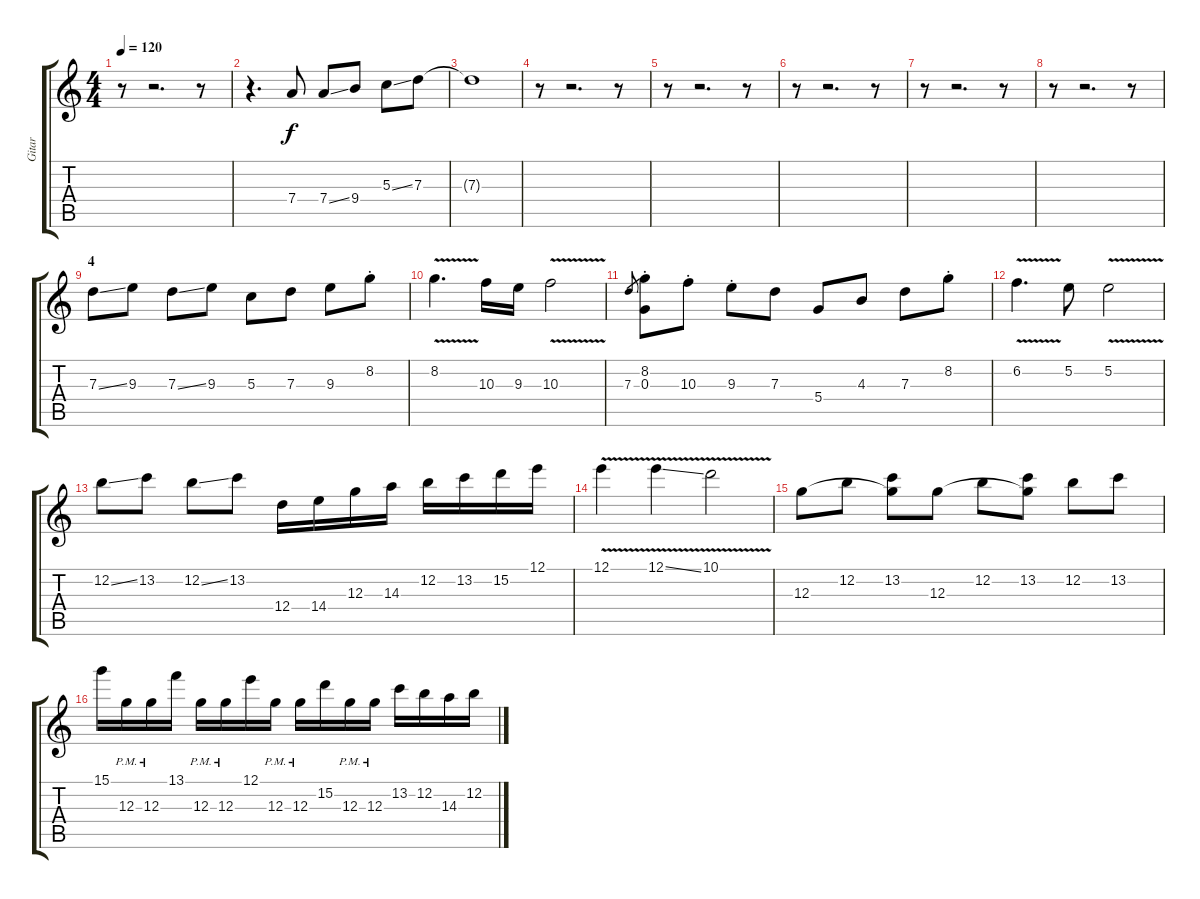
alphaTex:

\track ("Gitar" "Gitar") {instrument electricguitarjazz}
\staff {score tabs}
\tuning (E4 B3 G3 D3 A2 E2) {hide}
\ts (4 4)
\tempo 120
\clef g2
\ks c
r.8{dy f} r.2{d} r.8 |
r.4{d} 7.4.8 7.4{ss}.8 9.4.8 5.3{ss}.8 7.3.8 |
7.3{t}.1 |
r.8 r.2{d} r.8 |
r.8 r.2{d} r.8 |
r.8 r.2{d} r.8 |
r.8 r.2{d} r.8 |
r.8 r.2{d} r.8 |
\section ("" "4")
7.3{ss}.8 9.3.8 7.3{ss}.8 9.3.8 5.3.8 7.3.8 9.3.8 8.2{st}.8 |
8.2{v}.4{d} 10.3.16 9.3.16 10.3{v}.2 |
7.3.8{gr} (8.2{st} 0.3).8 10.3{st}.8 9.3{st}.8 7.3.8 5.4.8 4.3.8 7.3.8 8.2{st}.8 |
6.2{v}.4{d} 5.2.8 5.2{v}.2 |
12.2{ss}.8 13.2.8 12.2{ss}.8 13.2.8 12.4.16 14.4.16 12.3.16 14.3.16 12.2.16 13.2.16 15.2.16 12.1.16 |
12.1{v}.4 12.1{v ss}.4 10.1{v}.2 |
12.3.8 12.2.8 (13.2 12.3{t}).8 12.3.8 12.2.8 (13.2 12.3{t}).8 12.2.8 13.2.8 |
15.1.16 12.3{pm}.16 12.3{pm}.16 13.1.16 12.3{pm}.16 12.3{pm}.16 12.1.16 12.3{pm}.16 12.3{pm}.16 15.2.16 12.3{pm}.16 12.3{pm}.16 13.2.16 12.2.16 14.3.16 12.2.16
